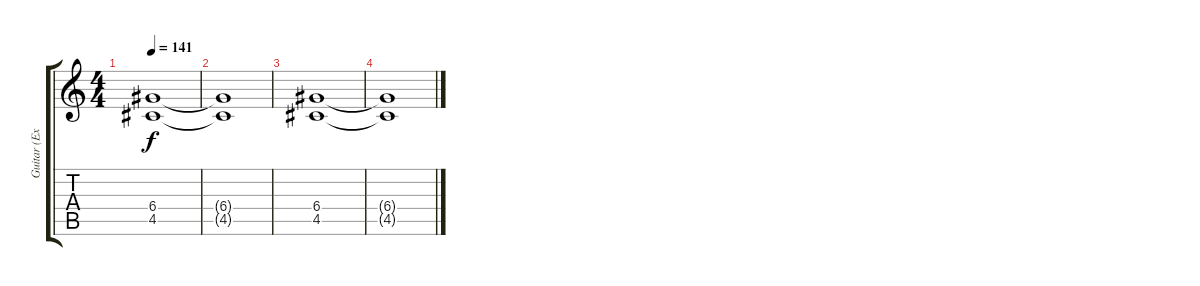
\track ("Guitar (Extra)" "Guitar (Ex") {instrument overdrivenguitar}
\staff {score tabs}
\tuning (E4 B3 G3 D3 A2 E2) {hide}
\ts (4 4)
\tempo 141
\clef g2
\ks c
(6.4 4.5).1{dy f} |
(6.4{t} 4.5{t}).1 |
(6.4 4.5).1 |
(6.4{t} 4.5{t}).1
